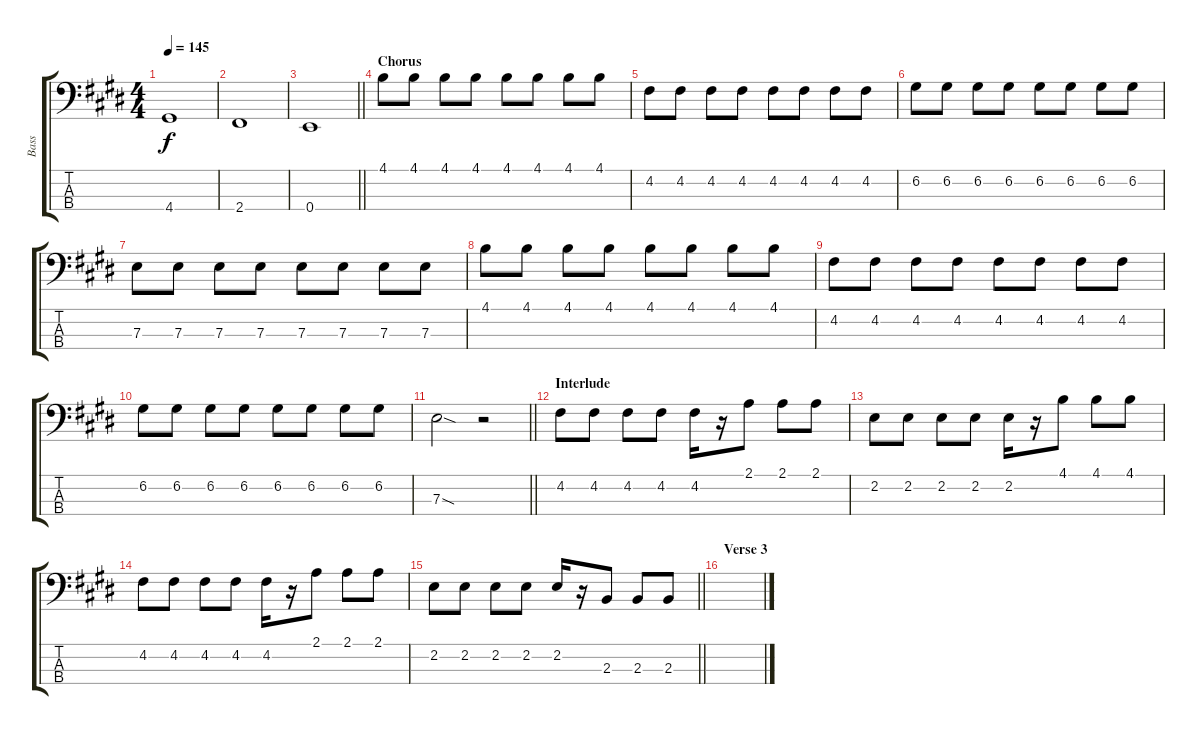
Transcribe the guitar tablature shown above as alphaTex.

\track ("Bass" "Bass") {instrument electricbassfinger}
\staff {score tabs}
\tuning (G2 D2 A1 E1) {hide}
\ts (4 4)
\tempo 145
\clef f4
\ks e
4.4.1{dy f} |
2.4.1 |
\barLineRight lightlight
0.4.1 |
\section ("" "Chorus")
4.1.8 4.1.8 4.1.8 4.1.8 4.1.8 4.1.8 4.1.8 4.1.8 |
4.2.8 4.2.8 4.2.8 4.2.8 4.2.8 4.2.8 4.2.8 4.2.8 |
6.2.8 6.2.8 6.2.8 6.2.8 6.2.8 6.2.8 6.2.8 6.2.8 |
7.3.8 7.3.8 7.3.8 7.3.8 7.3.8 7.3.8 7.3.8 7.3.8 |
4.1.8 4.1.8 4.1.8 4.1.8 4.1.8 4.1.8 4.1.8 4.1.8 |
4.2.8 4.2.8 4.2.8 4.2.8 4.2.8 4.2.8 4.2.8 4.2.8 |
6.2.8 6.2.8 6.2.8 6.2.8 6.2.8 6.2.8 6.2.8 6.2.8 |
\barLineRight lightlight
7.3{sod}.2 r.2 |
\section ("" "Interlude")
4.2.8 4.2.8 4.2.8 4.2.8 4.2.16 r.16 2.1.8 2.1.8 2.1.8 |
2.2.8 2.2.8 2.2.8 2.2.8 2.2.16 r.16 4.1.8 4.1.8 4.1.8 |
4.2.8 4.2.8 4.2.8 4.2.8 4.2.16 r.16 2.1.8 2.1.8 2.1.8 |
\barLineRight lightlight
2.2.8 2.2.8 2.2.8 2.2.8 2.2.16 r.16 2.3.8 2.3.8 2.3.8 |
\section ("" "Verse 3")
